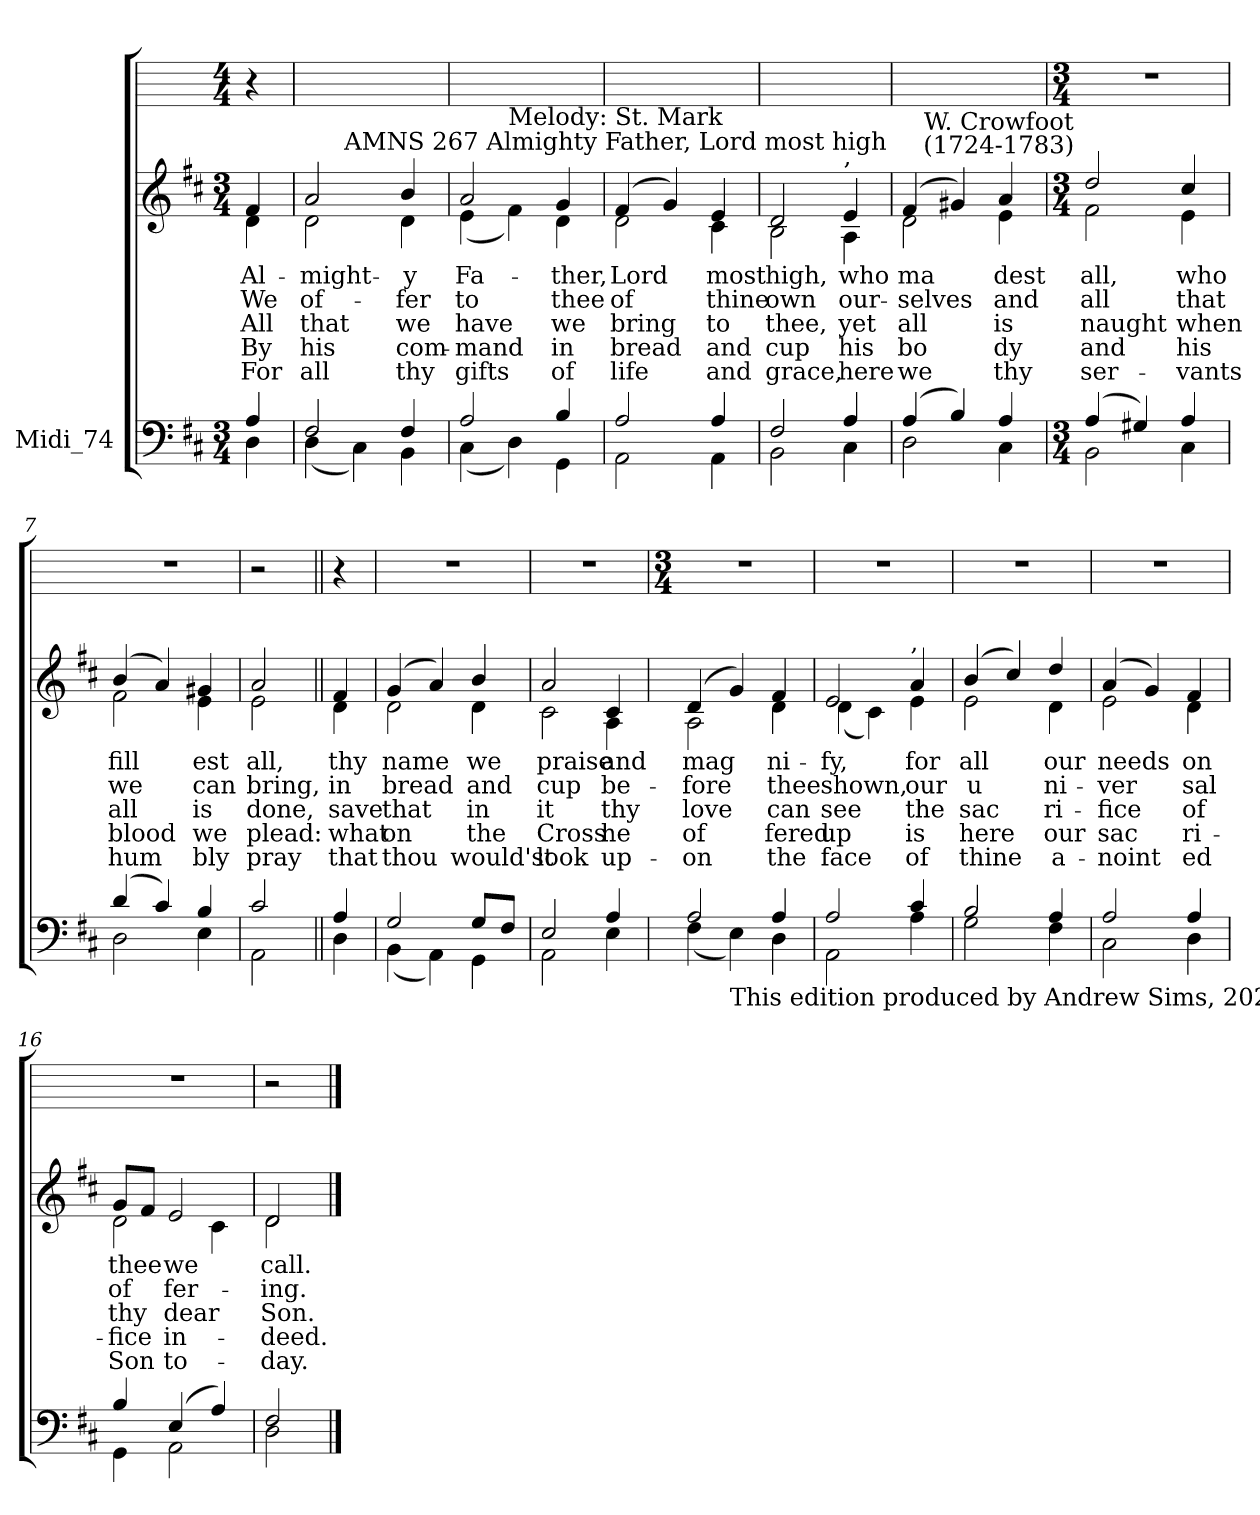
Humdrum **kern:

**kern	**kern	**text	**text	**text	**text	**text	**kern
*part3	*part2	*part2	*part2	*part2	*part2	*part2	*part1
*staff3	*staff2	*staff2	*staff2	*staff2	*staff2	*staff2	*staff1
*I"Midi_74	*	*	*	*	*	*	*
*clefF4	*clefG2	*	*	*	*	*	*
*k[f#c#]	*k[f#c#]	*	*	*	*	*	*
*D:	*D:	*	*	*	*	*	*
*M3/4	*M3/4	*	*	*	*	*	*M4/4
=	=	=	=	=	=	=	=
*^	*	*	*	*	*	*	*
!	!	!LO:TX:a:cj:t=V. S. S. Coles\n(1845-1929)	!	!	!	!	!	!
!	!	!	!LO:LY:b	!LO:LY:b	!LO:LY:b	!LO:LY:b	!LO:LY:b	!
*	*	*^	*	*	*	*	*	*
4A/	4D\	4f#/	4d\	Al-	-We	All	By	For	4r
=1	=1	=1	=1	=1	=1	=1	=1	=1	=1
!	!	!	!	!LO:LY:b	!LO:LY:b	!LO:LY:b	!LO:LY:b	!LO:LY:b	!
2F#/	(<4D\	2a/	2d\	might-	-of-	-that	his	all	2.r
.	4C#\)	.	.	.	.	.	.	.	.
!	!	!	!	!LO:LY:b	!LO:LY:b	!LO:LY:b	!LO:LY:b	!LO:LY:b	!
4F#/	4BB\	4b/	4d\	y	fer	we	com-	-thy	.
=2	=2	=2	=2	=2	=2	=2	=2	=2	=2
!	!	!	!	!LO:LY:b	!LO:LY:b	!LO:LY:b	!LO:LY:b	!LO:LY:b	!
2A/	(<4C#\	2a/	(<4e\	Fa-	-to	have	mand	gifts	2.r
.	4D\)	.	4f#\)	.	.	.	.	.	.
!	!	!	!	!LO:LY:b	!LO:LY:b	!LO:LY:b	!LO:LY:b	!LO:LY:b	!
4B/	4GG\	4g/	4d\	ther,	thee	we	in	of	.
=3	=3	=3	=3	=3	=3	=3	=3	=3	=3
!	!	!LO:TX:a:cj:t=AMNS 267 Almighty Father, Lord most high	!	!	!	!	!	!	!
!	!	!LO:TX:a:cj:t=Melody&colon; St. Mark	!	!	!	!	!	!	!
!	!	!	!	!LO:LY:b	!LO:LY:b	!LO:LY:b	!LO:LY:b	!LO:LY:b	!
2A/	2AA\	(>4f#/	2d\	Lord	of	bring	bread	life	2.r
.	.	4g/)	.	.	.	.	.	.	.
!	!	!	!	!LO:LY:b	!LO:LY:b	!LO:LY:b	!LO:LY:b	!LO:LY:b	!
4A/	4AA\	4e/	4c#\	most	thine	to	and	and	.
=4	=4	=4	=4	=4	=4	=4	=4	=4	=4
!	!	!	!	!LO:LY:b	!LO:LY:b	!LO:LY:b	!LO:LY:b	!LO:LY:b	!
2F#/	2BB\	2d/	2B\	high,	own	thee,	cup	grace,	2.r
!	!	!LO:TX:a:t=,	!	!	!	!	!	!	!
!	!	!	!	!LO:LY:b	!LO:LY:b	!LO:LY:b	!LO:LY:b	!LO:LY:b	!
4A/	4C#\	4e/	4A\	who	our-	-yet	his	here	.
=5	=5	=5	=5	=5	=5	=5	=5	=5	=5
!	!	!	!	!LO:LY:b	!LO:LY:b	!LO:LY:b	!LO:LY:b	!LO:LY:b	!
(>4A/	2D\	(>4f#/	2d\	ma	selves	all	bo	we	2.r
4B/)	.	4g#X/)	.	.	.	.	.	.	.
!	!	!LO:TX:a:cj:t=W. Crowfoot\n(1724-1783)	!	!	!	!	!	!	!
!	!	!	!	!LO:LY:b	!LO:LY:b	!LO:LY:b	!LO:LY:b	!LO:LY:b	!
4A/	4C#\	4a/	4e\	dest	and	is	dy	thy	.
!!LO:LB:g=z
=6	=6	=6	=6	=6	=6	=6	=6	=6	=6
*M3/4	*	*M3/4	*	*	*	*	*	*	*M3/4
!	!	!	!	!LO:LY:b	!LO:LY:b	!LO:LY:b	!LO:LY:b	!LO:LY:b	!
(>4A/	2BB\	2dd/	2f#\	all,	all	naught	and	ser-	2.r
4G#X/)	.	.	.	.	.	.	.	.	.
!	!	!	!	!LO:LY:b	!LO:LY:b	!LO:LY:b	!LO:LY:b	!LO:LY:b	!
4A/	4C#\	4cc#/	4e\	-who	that	when	his	vants	.
=7	=7	=7	=7	=7	=7	=7	=7	=7	=7
!	!	!	!	!LO:LY:b	!LO:LY:b	!LO:LY:b	!LO:LY:b	!LO:LY:b	!
(>4d/	2D\	(>4b/	2f#\	fill	we	all	blood	hum	2.r
4c#/)	.	4a/)	.	.	.	.	.	.	.
!	!	!	!	!LO:LY:b	!LO:LY:b	!LO:LY:b	!LO:LY:b	!LO:LY:b	!
4B/	4E\	4g#X/	4e\	est	can	is	we	bly	.
=8	=8	=8	=8	=8	=8	=8	=8	=8	=8
!	!	!	!	!LO:LY:b	!LO:LY:b	!LO:LY:b	!LO:LY:b	!LO:LY:b	!
2c#/	2AA\	2a/	2e\	all,	bring,	done,	plead:	pray	2r
=9||	=9||	=9||	=9||	=9||	=9||	=9||	=9||	=9||	=9||
!	!	!	!	!LO:LY:b	!LO:LY:b	!LO:LY:b	!LO:LY:b	!LO:LY:b	!
4A/	4D\	4f#/	4d\	thy	in	save	what	that	4r
=10	=10	=10	=10	=10	=10	=10	=10	=10	=10
!	!	!	!	!LO:LY:b	!LO:LY:b	!LO:LY:b	!LO:LY:b	!LO:LY:b	!
2G/	(<4BB\	(>4g/	2d\	name	bread	that	on	thou	2.r
.	4AA\)	4a/)	.	.	.	.	.	.	.
!	!	!	!	!LO:LY:b	!LO:LY:b	!LO:LY:b	!LO:LY:b	!LO:LY:b	!
8G/L	4GG\	4b/	4d\	we	and	in	the	would'st	.
8F#/J	.	.	.	.	.	.	.	.	.
=11	=11	=11	=11	=11	=11	=11	=11	=11	=11
!	!	!	!	!LO:LY:b	!LO:LY:b	!LO:LY:b	!LO:LY:b	!LO:LY:b	!
2E/	2AA\	2a/	2c#\	praise	cup	it	Cross	look	2.r
!	!	!	!	!LO:LY:b	!LO:LY:b	!LO:LY:b	!LO:LY:b	!LO:LY:b	!
4A/	4E\	4c#/	4A\	and	be-	-thy	he	up-	.
!!LO:LB:g=z
=12	=12	=12	=12	=12	=12	=12	=12	=12	=12
*	*	*	*	*	*	*	*	*	*M3/4
!	!	!	!	!LO:LY:b	!LO:LY:b	!LO:LY:b	!LO:LY:b	!LO:LY:b	!
2A/	(<4F#\	(>4d/	2A\	-mag	fore	love	of	on	2.r
!	!LO:TX:b:t=This edition produced by Andrew Sims, 2020	!	!	!	!	!	!	!	!
.	4E\)	4g/)	.	.	.	.	.	.	.
!	!	!	!	!LO:LY:b	!LO:LY:b	!LO:LY:b	!LO:LY:b	!LO:LY:b	!
4A/	4D\	4f#/	4d\	ni-	-thee	can	fered	the	.
=13	=13	=13	=13	=13	=13	=13	=13	=13	=13
!	!	!	!	!LO:LY:b	!LO:LY:b	!LO:LY:b	!LO:LY:b	!LO:LY:b	!
2A/	2AA\	2e/	(<4d\	fy,	shown,	see	up	face	2.r
.	.	.	4c#\)	.	.	.	.	.	.
!	!	!LO:TX:a:t=,	!	!	!	!	!	!	!
!	!	!	!	!LO:LY:b	!LO:LY:b	!LO:LY:b	!LO:LY:b	!LO:LY:b	!
4c#/	4A\	4a/	4e\	for	our	the	is	of	.
=14	=14	=14	=14	=14	=14	=14	=14	=14	=14
!	!	!	!	!LO:LY:b	!LO:LY:b	!LO:LY:b	!LO:LY:b	!LO:LY:b	!
2B/	2G\	(>4b/	2e\	all	u	sac	here	thine	2.r
.	.	4cc#/)	.	.	.	.	.	.	.
!	!	!	!	!LO:LY:b	!LO:LY:b	!LO:LY:b	!LO:LY:b	!LO:LY:b	!
4A/	4F#\	4dd/	4d\	our	ni-	-ri-	-our	a-	.
=15	=15	=15	=15	=15	=15	=15	=15	=15	=15
!	!	!	!	!LO:LY:b	!LO:LY:b	!LO:LY:b	!LO:LY:b	!LO:LY:b	!
2A/	2C#\	(>4a/	2e\	-needs	ver	fice	sac	noint	2.r
.	.	4g/)	.	.	.	.	.	.	.
!	!	!	!	!LO:LY:b	!LO:LY:b	!LO:LY:b	!LO:LY:b	!LO:LY:b	!
4A/	4D\	4f#/	4d\	on	sal	of	ri-	-ed	.
=16	=16	=16	=16	=16	=16	=16	=16	=16	=16
!	!	!	!	!LO:LY:b	!LO:LY:b	!LO:LY:b	!LO:LY:b	!LO:LY:b	!
4B/	4GG\	8g/L	2d\	thee	of	thy	fice	Son	2.r
.	.	8f#/J	.	.	.	.	.	.	.
!	!	!	!	!LO:LY:b	!LO:LY:b	!LO:LY:b	!LO:LY:b	!LO:LY:b	!
(>4E/	2AA\	2e/	.	we	fer-	-dear	in-	-to-	.
4A/)	.	.	4c#\	.	.	.	.	.	.
=17	=17	=17	=17	=17	=17	=17	=17	=17	=17
!	!	!	!	!LO:LY:b	!LO:LY:b	!LO:LY:b	!LO:LY:b	!LO:LY:b	!
2F#/	2D\	2d/	2d\	-call.	ing.	Son.	deed.	day.	2r
*v	*v	*	*	*	*	*	*	*	*
*	*v	*v	*	*	*	*	*	*
==	==	==	==	==	==	==	==
*-	*-	*-	*-	*-	*-	*-	*-
